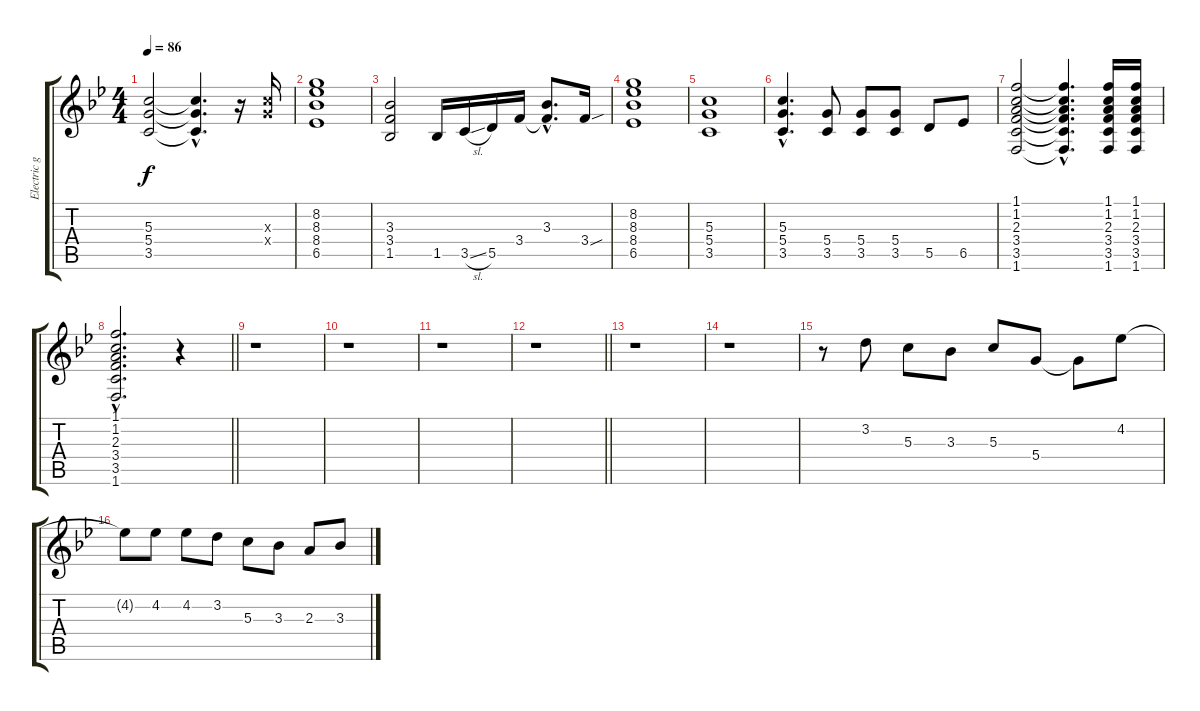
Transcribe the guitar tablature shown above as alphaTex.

\track ("Electric guitar" "Electric g") {instrument electricguitarclean}
\staff {score tabs}
\tuning (E4 B3 G3 D3 A2 E2) {hide}
\ts (4 4)
\tempo 86
\clef g2
\ks bb
(5.3 5.4 3.5).2{dy f} (5.3{hac t} 5.4{hac t} 3.5{hac t}).4{d} r.16 (5.3{x} 5.4{x}).16 |
(8.2 8.3 8.4 6.5).1 |
(3.3 3.4 1.5).2 1.5.16 3.5{sl}.16 5.5.16 3.4.16 (3.3{hac} 3.4{hac t}).8{d} 3.4{sou}.16 |
(8.2 8.3 8.4 6.5).1 |
(5.3 5.4 3.5).1 |
(5.3{hac} 5.4{hac} 3.5{hac}).4{d} (5.4 3.5).8 (5.4 3.5).8 (5.4 3.5).8 5.5.8 6.5.8 |
(1.1 1.2 2.3 3.4 3.5 1.6).2 (1.1{hac t} 1.2{hac t} 2.3{hac t} 3.4{hac t} 3.5{hac t} 1.6{hac t}).4{d} (1.1 1.2 2.3 3.4 3.5 1.6).16 (1.1 1.2 2.3 3.4 3.5 1.6).16 |
\barLineRight lightlight
(1.1{hac} 1.2{hac} 2.3{hac} 3.4{hac} 3.5{hac} 1.6{hac}).2{d} r.4 |
r.1 |
r.1 |
r.1 |
\barLineRight lightlight
r.1 |
r.1 |
r.1 |
r.8 3.2.8 5.3.8 3.3.8 5.3.8 5.4.8 5.4{t}.8 4.2.8 |
4.2{t}.8 4.2.8 4.2.8 3.2.8 5.3.8 3.3.8 2.3.8 3.3.8
